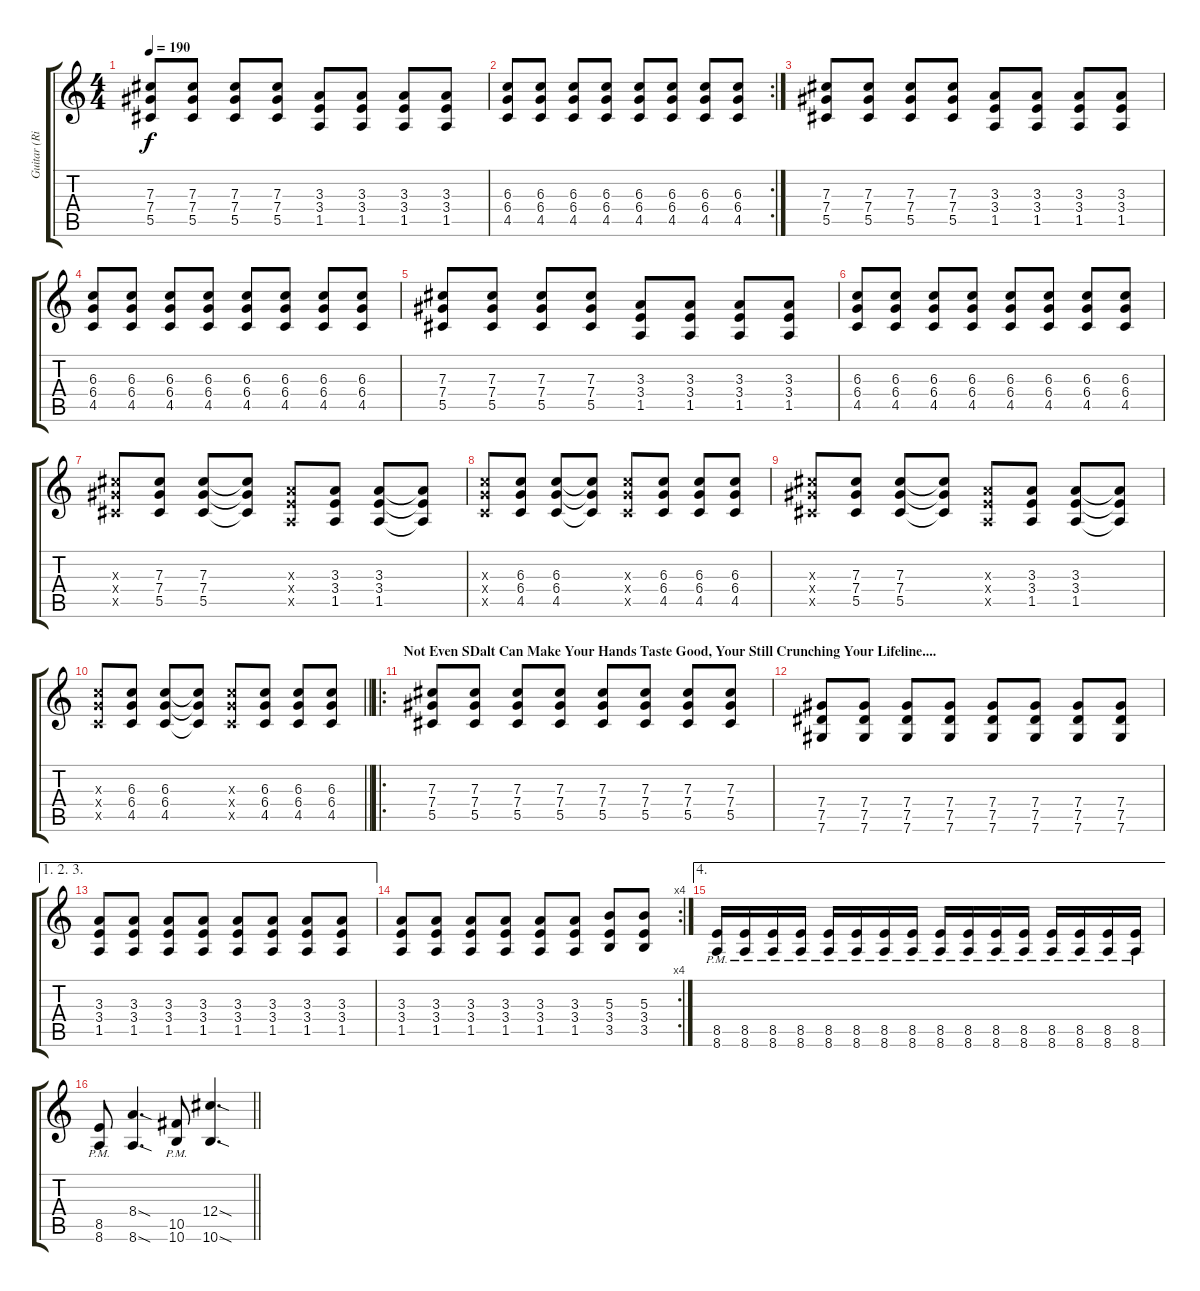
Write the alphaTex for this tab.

\track ("Guitar (Right)" "Guitar (Ri") {instrument distortionguitar}
\staff {score tabs}
\tuning (Eb4 Bb3 Gb3 Db3 Ab2 Db2) {hide}
\ts (4 4)
\tempo 190
\clef g2
\ks c
(7.3 7.4 5.5).8{dy f} (7.3 7.4 5.5).8 (7.3 7.4 5.5).8 (7.3 7.4 5.5).8 (3.3 3.4 1.5).8 (3.3 3.4 1.5).8 (3.3 3.4 1.5).8 (3.3 3.4 1.5).8 |
\rc 2
(6.3 6.4 4.5).8 (6.3 6.4 4.5).8 (6.3 6.4 4.5).8 (6.3 6.4 4.5).8 (6.3 6.4 4.5).8 (6.3 6.4 4.5).8 (6.3 6.4 4.5).8 (6.3 6.4 4.5).8 |
(7.3 7.4 5.5).8 (7.3 7.4 5.5).8 (7.3 7.4 5.5).8 (7.3 7.4 5.5).8 (3.3 3.4 1.5).8 (3.3 3.4 1.5).8 (3.3 3.4 1.5).8 (3.3 3.4 1.5).8 |
(6.3 6.4 4.5).8 (6.3 6.4 4.5).8 (6.3 6.4 4.5).8 (6.3 6.4 4.5).8 (6.3 6.4 4.5).8 (6.3 6.4 4.5).8 (6.3 6.4 4.5).8 (6.3 6.4 4.5).8 |
(7.3 7.4 5.5).8 (7.3 7.4 5.5).8 (7.3 7.4 5.5).8 (7.3 7.4 5.5).8 (3.3 3.4 1.5).8 (3.3 3.4 1.5).8 (3.3 3.4 1.5).8 (3.3 3.4 1.5).8 |
(6.3 6.4 4.5).8 (6.3 6.4 4.5).8 (6.3 6.4 4.5).8 (6.3 6.4 4.5).8 (6.3 6.4 4.5).8 (6.3 6.4 4.5).8 (6.3 6.4 4.5).8 (6.3 6.4 4.5).8 |
(7.3{x} 7.4{x} 5.5{x}).8 (7.3 7.4 5.5).8 (7.3 7.4 5.5).8 (7.3{t} 7.4{t} 5.5{t}).8 (3.3{x} 3.4{x} 1.5{x}).8 (3.3 3.4 1.5).8 (3.3 3.4 1.5).8 (3.3{t} 3.4{t} 1.5{t}).8 |
(6.3{x} 6.4{x} 4.5{x}).8 (6.3 6.4 4.5).8 (6.3 6.4 4.5).8 (6.3{t} 6.4{t} 4.5{t}).8 (6.3{x} 6.4{x} 4.5{x}).8 (6.3 6.4 4.5).8 (6.3 6.4 4.5).8 (6.3 6.4 4.5).8 |
(7.3{x} 7.4{x} 5.5{x}).8 (7.3 7.4 5.5).8 (7.3 7.4 5.5).8 (7.3{t} 7.4{t} 5.5{t}).8 (3.3{x} 3.4{x} 1.5{x}).8 (3.3 3.4 1.5).8 (3.3 3.4 1.5).8 (3.3{t} 3.4{t} 1.5{t}).8 |
\barLineRight lightlight
(6.3{x} 6.4{x} 4.5{x}).8 (6.3 6.4 4.5).8 (6.3 6.4 4.5).8 (6.3{t} 6.4{t} 4.5{t}).8 (6.3{x} 6.4{x} 4.5{x}).8 (6.3 6.4 4.5).8 (6.3 6.4 4.5).8 (6.3 6.4 4.5).8 |
\ro
\section ("" "Not Even SDalt Can Make Your Hands Taste Good, Your Still Crunching Your Lifeline....")
(7.3 7.4 5.5).8 (7.3 7.4 5.5).8 (7.3 7.4 5.5).8 (7.3 7.4 5.5).8 (7.3 7.4 5.5).8 (7.3 7.4 5.5).8 (7.3 7.4 5.5).8 (7.3 7.4 5.5).8 |
(7.4 7.5 7.6).8 (7.4 7.5 7.6).8 (7.4 7.5 7.6).8 (7.4 7.5 7.6).8 (7.4 7.5 7.6).8 (7.4 7.5 7.6).8 (7.4 7.5 7.6).8 (7.4 7.5 7.6).8 |
\ae (1 2 3)
(3.3 3.4 1.5).8 (3.3 3.4 1.5).8 (3.3 3.4 1.5).8 (3.3 3.4 1.5).8 (3.3 3.4 1.5).8 (3.3 3.4 1.5).8 (3.3 3.4 1.5).8 (3.3 3.4 1.5).8 |
\rc 4
(3.3 3.4 1.5).8 (3.3 3.4 1.5).8 (3.3 3.4 1.5).8 (3.3 3.4 1.5).8 (3.3 3.4 1.5).8 (3.3 3.4 1.5).8 (5.3 3.4 3.5).8 (5.3 3.4 3.5).8 |
\ae 4
(8.5{pm} 8.6{pm}).16 (8.5{pm} 8.6{pm}).16 (8.5{pm} 8.6{pm}).16 (8.5{pm} 8.6{pm}).16 (8.5{pm} 8.6{pm}).16 (8.5{pm} 8.6{pm}).16 (8.5{pm} 8.6{pm}).16 (8.5{pm} 8.6{pm}).16 (8.5{pm} 8.6{pm}).16 (8.5{pm} 8.6{pm}).16 (8.5{pm} 8.6{pm}).16 (8.5{pm} 8.6{pm}).16 (8.5{pm} 8.6{pm}).16 (8.5{pm} 8.6{pm}).16 (8.5{pm} 8.6{pm}).16 (8.5{pm} 8.6{pm}).16 |
\barLineRight lightlight
(8.5{pm} 8.6{pm}).8 (8.4{sod} 8.6{sod}).4{d} (10.5{pm} 10.6{pm}).8 (12.4{sod} 10.6{sod}).4{d}
